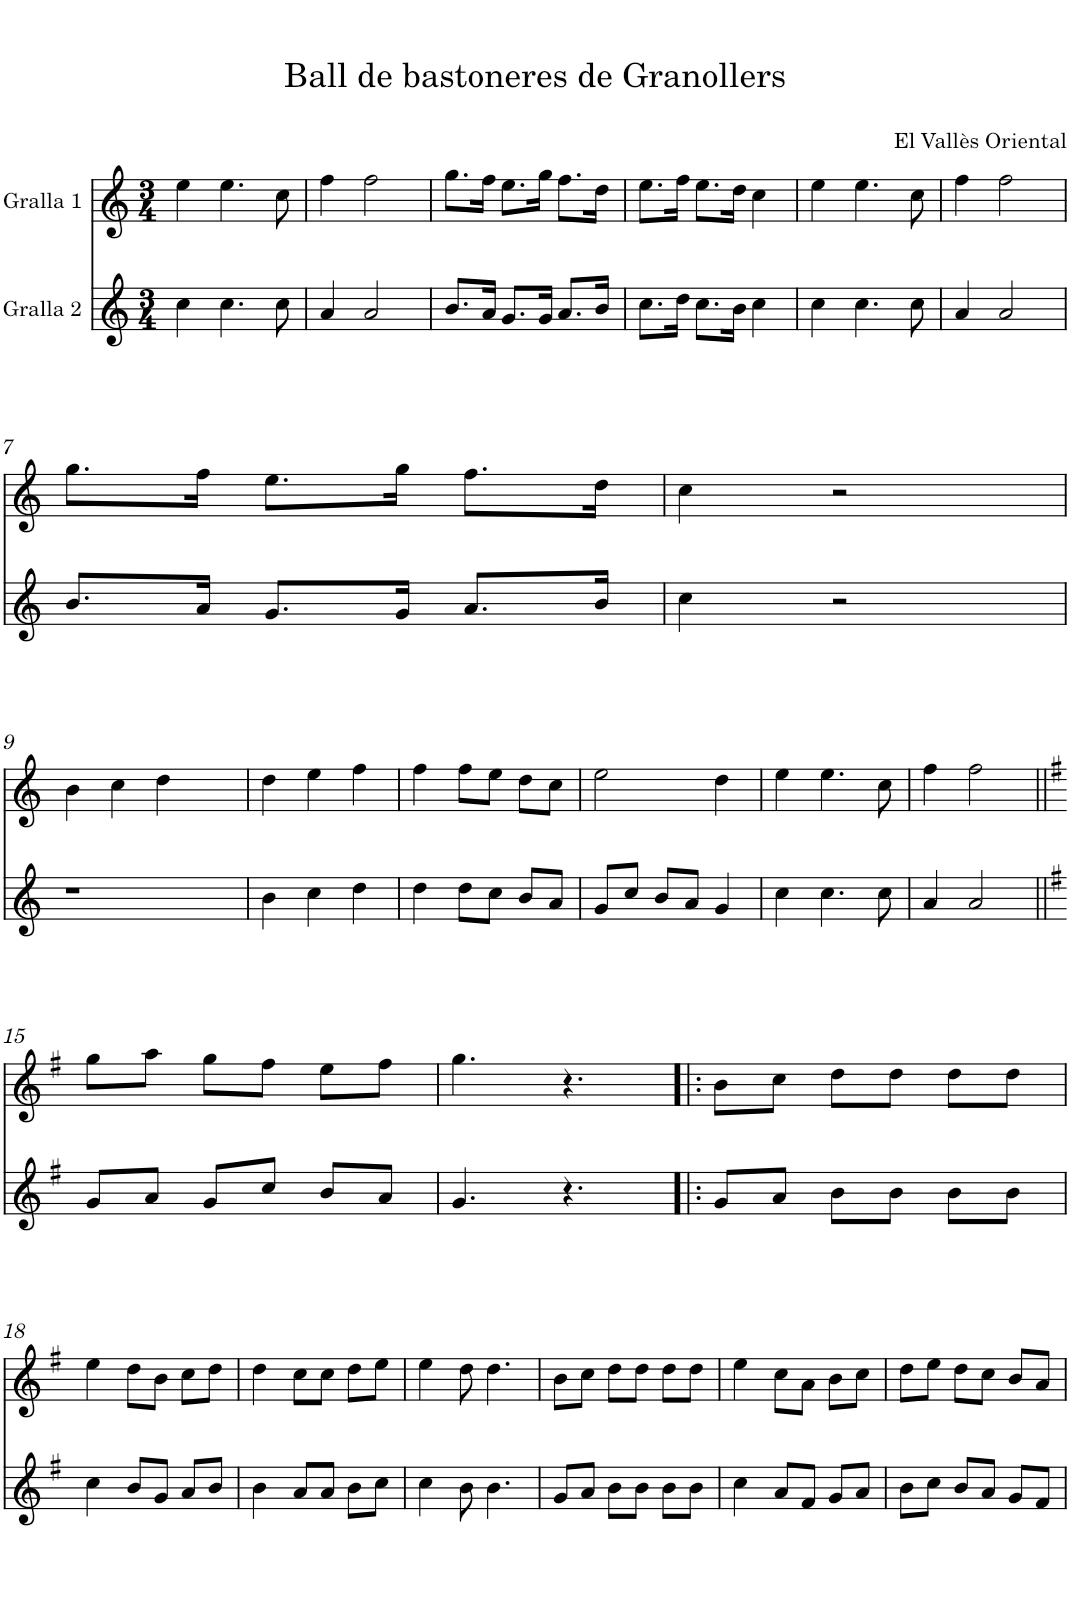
**kern	**kern
*part2	*part1
*staff2	*staff1
*I"Gralla 2	*I"Gralla 1
*clefG2	*clefG2
*k[]	*k[]
*M3/4	*M3/4
=1	=1
4cc\	4ee\
4.cc\	4.ee\
8cc\	8cc\
=2	=2
4a/	4ff\
2a/	2ff\
=3	=3
8.b/L	8.gg\L
16a/Jk	16ff\Jk
8.g/L	8.ee\L
16g/Jk	16gg\Jk
8.a/L	8.ff\L
16b/Jk	16dd\Jk
=4	=4
8.cc\L	8.ee\L
16dd\Jk	16ff\Jk
8.cc\L	8.ee\L
16b\Jk	16dd\Jk
4cc\	4cc\
=5	=5
4cc\	4ee\
4.cc\	4.ee\
8cc\	8cc\
=6	=6
4a/	4ff\
2a/	2ff\
!!LO:LB:g=z
=7	=7
8.b/L	8.gg\L
16a/Jk	16ff\Jk
8.g/L	8.ee\L
16g/Jk	16gg\Jk
8.a/L	8.ff\L
16b/Jk	16dd\Jk
=8	=8
4cc\	4cc\
2r	2r
!!LO:LB:g=z
=9	=9
2.r	4b\
.	4cc\
.	4dd\
4ryy	4ryy
=10	=10
4b\	4dd\
4cc\	4ee\
4dd\	4ff\
=11	=11
4dd\	4ff\
8dd\L	8ff\L
8cc\J	8ee\J
8b/L	8dd\L
8a/J	8cc\J
=12	=12
8g/L	2ee\
8cc/J	.
8b/L	.
8a/J	.
4g/	4dd\
=13	=13
4cc\	4ee\
4.cc\	4.ee\
8cc\	8cc\
=14	=14
4a/	4ff\
2a/	2ff\
!!LO:LB:g=z
=15||	=15||
*k[f#]	*k[f#]
8g/L	8gg\L
8a/J	8aa\J
8g/L	8gg\L
8cc/J	8ff#\J
8b/L	8ee\L
8a/J	8ff#\J
=16	=16
4.g/	4.gg\
4.r	4.r
=17!|:	=17!|:
8g/L	8b\L
8a/J	8cc\J
8b\L	8dd\L
8b\J	8dd\J
8b\L	8dd\L
8b\J	8dd\J
!!LO:LB:g=z
=18	=18
4cc\	4ee\
8b/L	8dd\L
8g/J	8b\J
8a/L	8cc\L
8b/J	8dd\J
=19	=19
4b\	4dd\
8a/L	8cc\L
8a/J	8cc\J
8b\L	8dd\L
8cc\J	8ee\J
=20	=20
4cc\	4ee\
8b\	8dd\
4.b\	4.dd\
=21	=21
8g/L	8b\L
8a/J	8cc\J
8b\L	8dd\L
8b\J	8dd\J
8b\L	8dd\L
8b\J	8dd\J
=22	=22
4cc\	4ee\
8a/L	8cc\L
8f#/J	8a\J
8g/L	8b\L
8a/J	8cc\J
=23	=23
8b\L	8dd\L
8cc\J	8ee\J
8b/L	8dd\L
8a/J	8cc\J
8g/L	8b/L
8f#/J	8a/J
=	=
*-	*-
